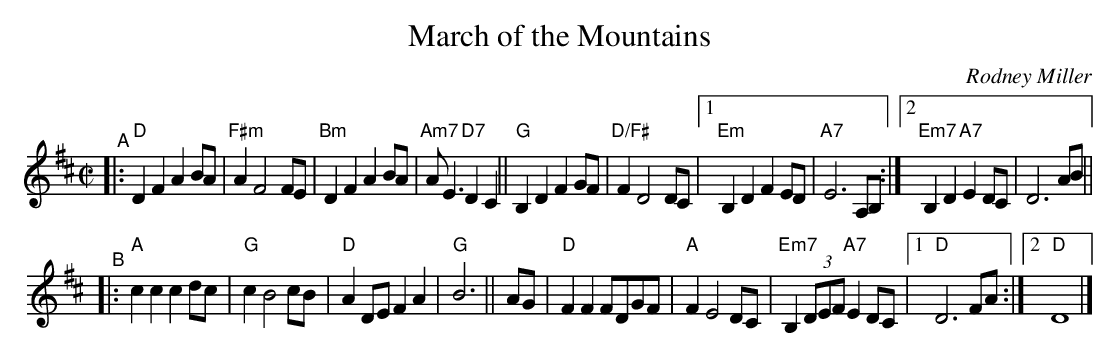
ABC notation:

X:1
T: March of the Mountains
C: Rodney Miller
M: C|
L: 1/8
K: D
"^A"|:\
"D"D2F2 A2BA | "F#m"A2 F4 FE | "Bm"D2F2 A2BA | "Am7"AE3 "D7"D2C2 ||\
"G"B,2D2 F2GF | "D/F#"F2 D4 DC |[1 "Em"B,2D2 F2ED | "A7"E6 A,B, :|[2 "Em7"B,2D2 "A7"E2DC | D6 AB ||
"^B"|:\
"A"c2c2 c2dc | "G"c2 B4 cB | "D"A2DE F2A2 | "G"B6 || AG |\
"D"F2F2 FDGF | "A"F2 E4 DC | "Em7"B,2 (3DEF "A7"E2DC |[1 "D"D6 FA :|[2 "D"D8 |]
